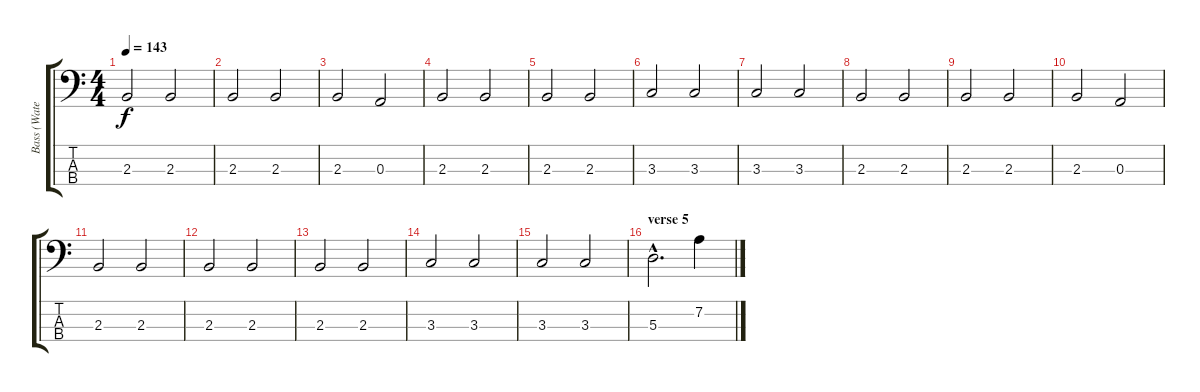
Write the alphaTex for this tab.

\track ("Bass (Waters)" "Bass (Wate") {instrument electricbassfinger}
\staff {score tabs}
\tuning (G2 D2 A1 E1) {hide}
\ts (4 4)
\tempo 143
\clef f4
\ks c
2.3.2{dy f} 2.3.2 |
2.3.2 2.3.2 |
2.3.2 0.3.2 |
2.3.2 2.3.2 |
2.3.2 2.3.2 |
3.3.2 3.3.2 |
3.3.2 3.3.2 |
2.3.2 2.3.2 |
2.3.2 2.3.2 |
2.3.2 0.3.2 |
2.3.2 2.3.2 |
2.3.2 2.3.2 |
2.3.2 2.3.2 |
3.3.2 3.3.2 |
3.3.2 3.3.2 |
\section ("" "verse 5")
5.3{hac}.2{d} 7.2.4
